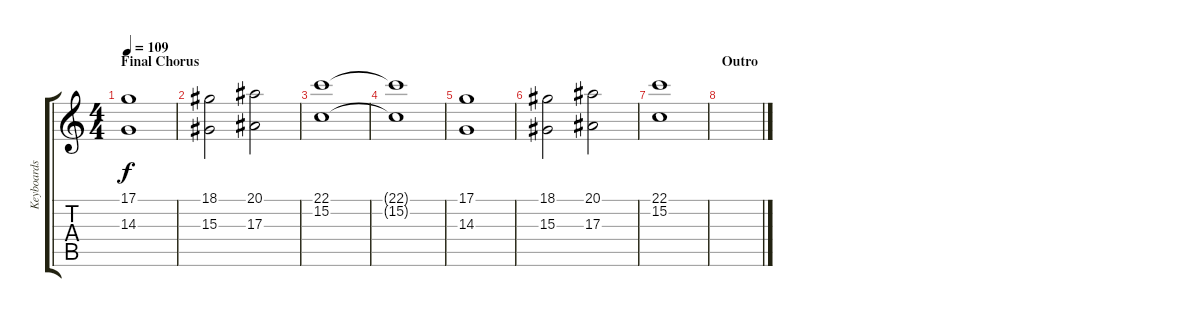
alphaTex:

\track ("Keyboards" "Keyboards") {instrument stringensemble1}
\staff {score tabs}
\tuning (D4 A3 F3 C3 G2 C2) {hide}
\ts (4 4)
\section ("" "Final Chorus")
\tempo 109
\clef g2
\ks c
(17.1 14.3).1{dy f} |
(18.1 15.3).2 (20.1 17.3).2 |
(22.1 15.2).1 |
(22.1{t} 15.2{t}).1 |
(17.1 14.3).1 |
(18.1 15.3).2 (20.1 17.3).2 |
(22.1 15.2).1 |
\section ("" "Outro")
